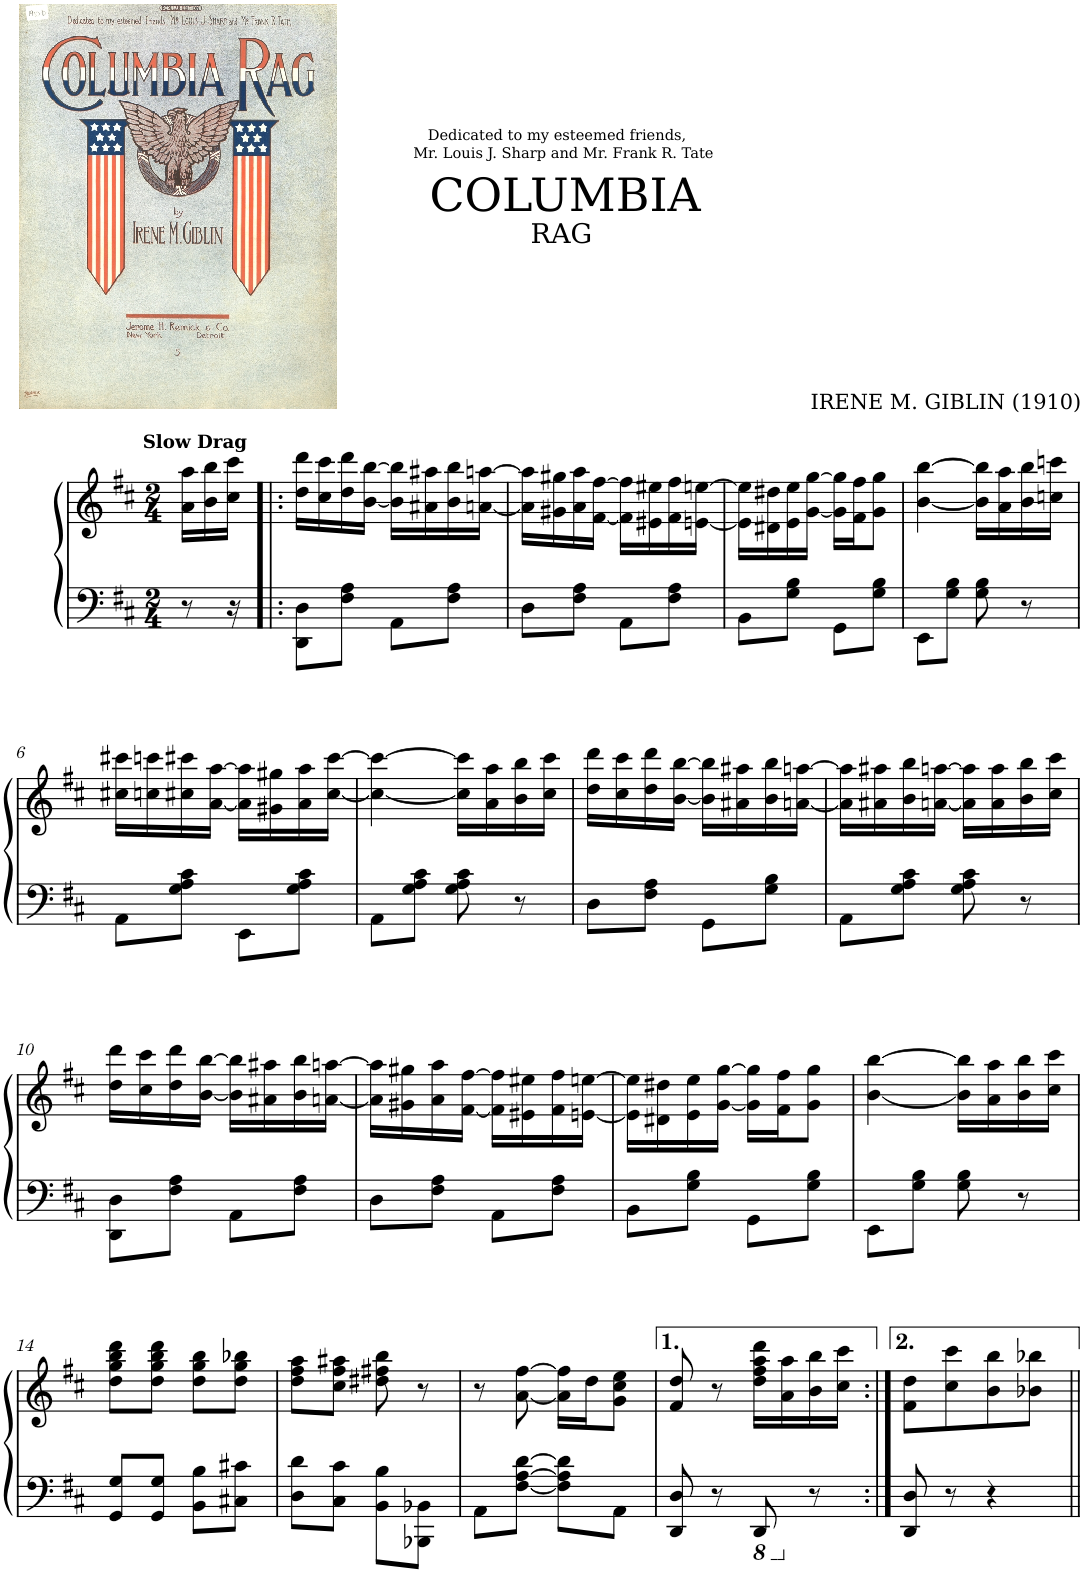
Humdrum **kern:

**kern	**kern
*part1	*part1
*staff2	*staff1
*I"Piano	*
*I'Pno.	*
*clefF4	*clefG2
*k[f#c#]	*k[f#c#]
*M2/4	*M2/4
=1	=1
!	!LO:TX:a:B:t=Slow Drag
8r	16a\ 16aa\LL
.	16b\ 16bb\
16r	16cc#\ 16ccc#\JJ
=2!|:	=2!|:
8DD\ 8D\L	16dd\ 16ddd\LL
.	16cc#\ 16ccc#\
8F#\ 8A\J	16dd\ 16ddd\
.	[16b\ [16bb\JJ
8AA\L	16b\] 16bb\]LL
.	16a#X\ 16aa#X\
8F#\ 8A\J	16b\ 16bb\
.	[16an\ [16aan\JJ
=3	=3
8D\L	16a\] 16aa\]LL
.	16g#X\ 16gg#X\
8F#\ 8A\J	16a\ 16aa\
.	[16f#\ [16ff#\JJ
8AA\L	16f#\] 16ff#\]LL
.	16e#X\ 16ee#X\
8F#\ 8A\J	16f#\ 16ff#\
.	[16en\ [16een\JJ
=4	=4
8BB\L	16e\] 16ee\]LL
.	16d#X\ 16dd#X\
8G\ 8B\J	16e\ 16ee\
.	[16g\ [16gg\JJ
8GG\L	16g\] 16gg\]LL
.	16f#\ 16ff#\J
8G\ 8B\J	8g\ 8gg\J
=5	=5
8EE\L	[4b\ [4bb\
8G\ 8B\J	.
8G\ 8B\	16b\] 16bb\]LL
.	16a\ 16aa\
8r	16b\ 16bb\
.	16ccn\ 16cccn\JJ
!!LO:LB:g=z
=6	=6
8AA\L	16cc#X\ 16ccc#X\LL
.	16ccn\ 16cccn\
8G\ 8A\ 8c#\J	16cc#X\ 16ccc#X\
.	[16a\ [16aa\JJ
8EE\L	16a\] 16aa\]LL
.	16g#X\ 16gg#X\
8G\ 8A\ 8c#\J	16a\ 16aa\
.	[16cc#\ [16ccc#\JJ
=7	=7
8AA\L	4cc#\_ 4ccc#\_
8G\ 8A\ 8c#\J	.
8G\ 8A\ 8c#\	16cc#\] 16ccc#\]LL
.	16a\ 16aa\
8r	16b\ 16bb\
.	16cc#\ 16ccc#\JJ
=8	=8
8D\L	16dd\ 16ddd\LL
.	16cc#\ 16ccc#\
8F#\ 8A\J	16dd\ 16ddd\
.	[16b\ [16bb\JJ
8GG\L	16b\] 16bb\]LL
.	16a#X\ 16aa#X\
8G\ 8B\J	16b\ 16bb\
.	[16an\ [16aan\JJ
=9	=9
8AA\L	16a\] 16aa\]LL
.	16a#X\ 16aa#X\
8G\ 8A\ 8c#\J	16b\ 16bb\
.	[16an\ [16aan\JJ
8G\ 8A\ 8c#\	16a\] 16aa\]LL
.	16a\ 16aa\
8r	16b\ 16bb\
.	16cc#\ 16ccc#\JJ
!!LO:LB:g=z
=10	=10
8DD\ 8D\L	16dd\ 16ddd\LL
.	16cc#\ 16ccc#\
8F#\ 8A\J	16dd\ 16ddd\
.	[16b\ [16bb\JJ
8AA\L	16b\] 16bb\]LL
.	16a#X\ 16aa#X\
8F#\ 8A\J	16b\ 16bb\
.	[16an\ [16aan\JJ
=11	=11
8D\L	16a\] 16aa\]LL
.	16g#X\ 16gg#X\
8F#\ 8A\J	16a\ 16aa\
.	[16f#\ [16ff#\JJ
8AA\L	16f#\] 16ff#\]LL
.	16e#X\ 16ee#X\
8F#\ 8A\J	16f#\ 16ff#\
.	[16en\ [16een\JJ
=12	=12
8BB\L	16e\] 16ee\]LL
.	16d#X\ 16dd#X\
8G\ 8B\J	16e\ 16ee\
.	[16g\ [16gg\JJ
8GG\L	16g\] 16gg\]LL
.	16f#\ 16ff#\J
8G\ 8B\J	8g\ 8gg\J
=13	=13
8EE\L	[4b\ [4bb\
8G\ 8B\J	.
8G\ 8B\	16b\] 16bb\]LL
.	16a\ 16aa\
8r	16b\ 16bb\
.	16cc#\ 16ccc#\JJ
!!LO:LB:g=z
=14	=14
8GG/ 8G/L	8dd\ 8gg\ 8bb\ 8ddd\L
8GG/ 8G/J	8dd\ 8gg\ 8bb\ 8ddd\J
8BB\ 8B\L	8dd\ 8gg\ 8bb\L
8C#X\ 8c#X\J	8dd\ 8gg\ 8bb-X\J
=15	=15
8D\ 8d\L	8dd\ 8ff#\ 8aa\L
8C#\ 8c#\J	8cc#\ 8ff#\ 8aa#X\J
8BB\ 8B\L	8dd#X\ 8ff#X\ 8bb\
8BBB-X\ 8BB-X\J	8r
=16	=16
8AA\L	8r
[8F#\ [8A\ [8d\J	[8a\ [8ff#\
8F#\] 8A\] 8d\]L	16a\] 16ff#\]LL
.	16dd\J
8AA\J	8g\ 8cc#\ 8ee\J
=17	=17
8DD/ 8D/	8f#/ 8dd/
8r	8r
*8ba	*
8DDD/	16dd\ 16ff#\ 16aa\ 16ddd\LL
.	16a\ 16aa\
*X8ba	*
8r	16b\ 16bb\
.	16cc#\ 16ccc#\JJ
=18:|!	=18:|!
8DD/ 8D/	8f#\ 8dd\L
8r	8cc#\ 8ccc#\
4r	8b\ 8bb\
.	8b-X\ 8bb-X\J
=||	=||
*-	*-
